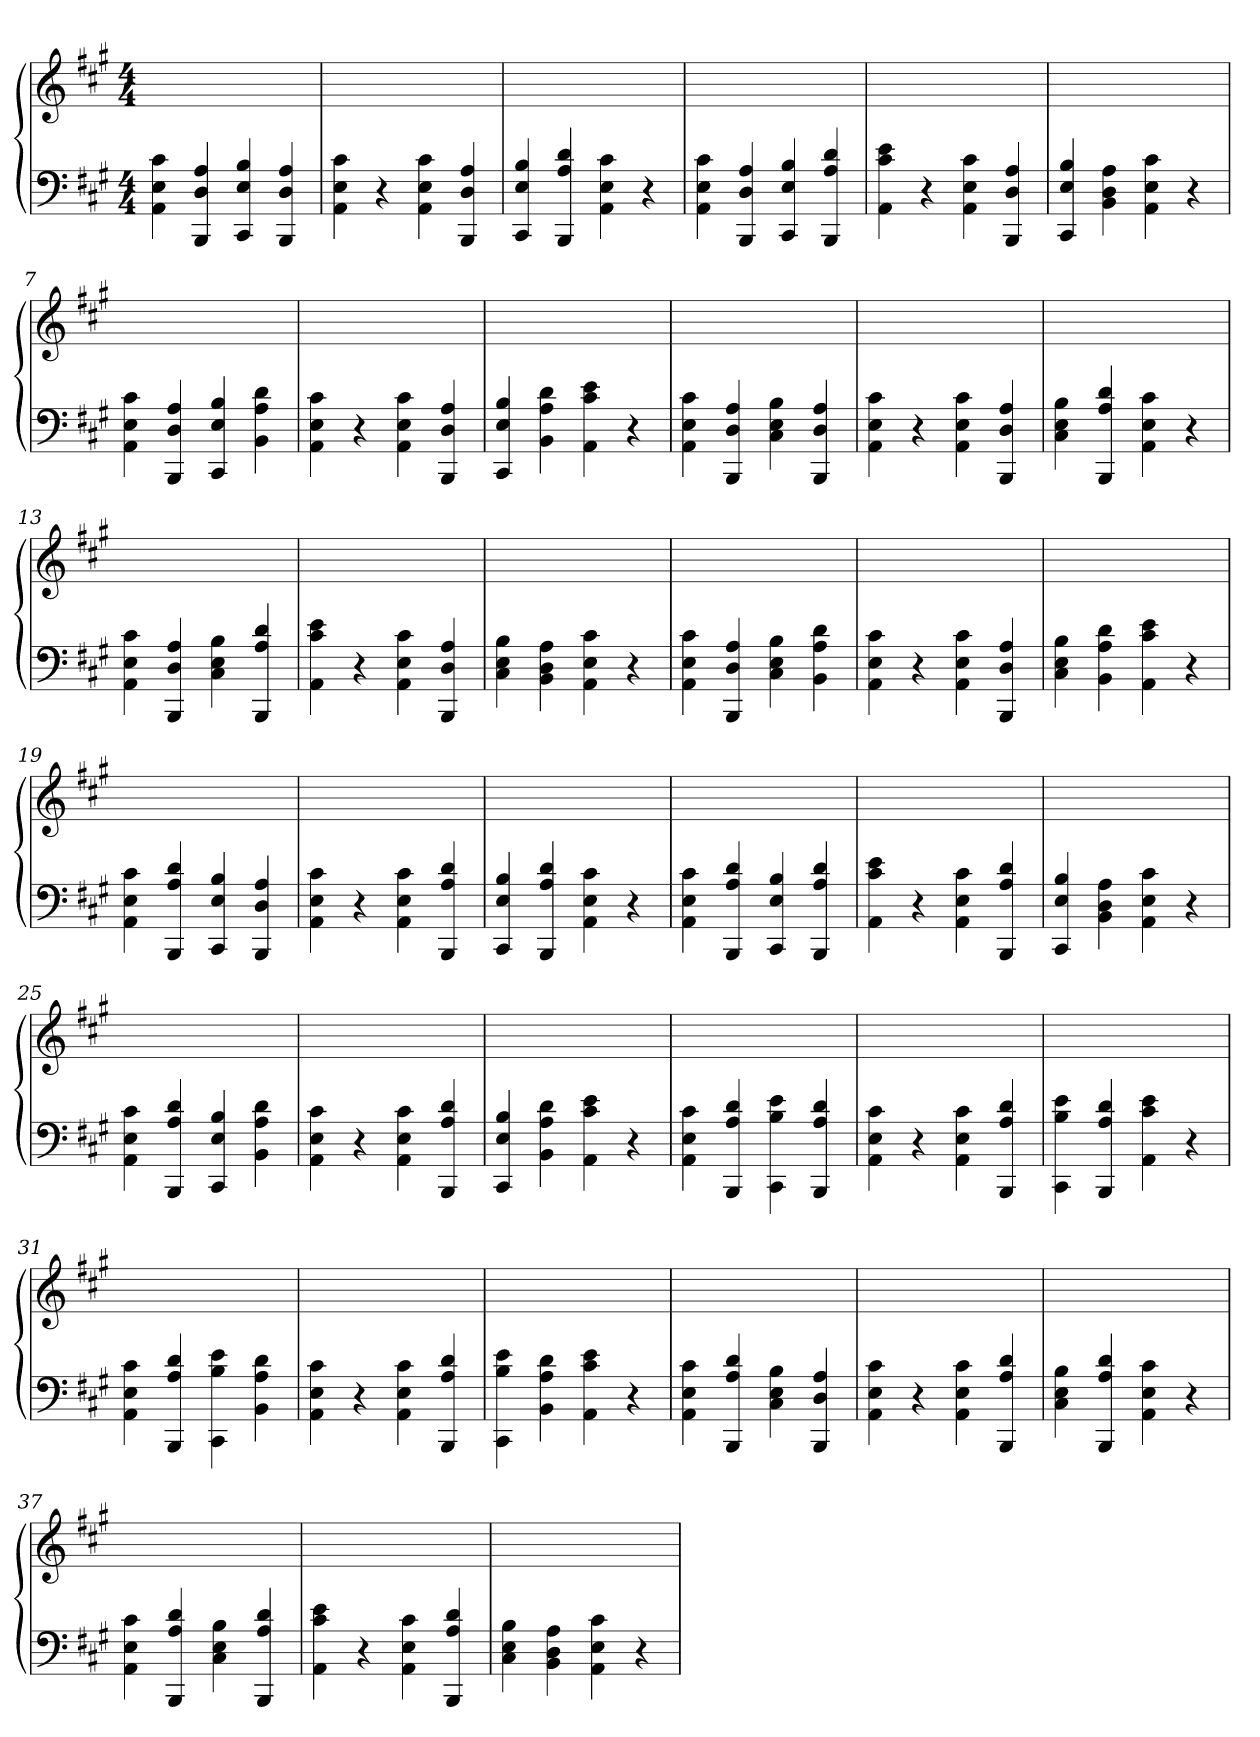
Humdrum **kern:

**kern	**kern
*part2	*part1
*staff2	*staff1
*clefF4	*clefG2
*k[f#c#g#]	*k[f#c#g#]
*A:	*A:
*M4/4	*M4/4
*MM60	*MM60
=1	=1
4AA 4E 4c#	1ryy
4BBB 4D 4A	.
4CC# 4E 4B	.
4BBB 4D 4A	.
=2	=2
4AA 4E 4c#	1ryy
4r	.
4AA 4E 4c#	.
4BBB 4D 4A	.
=3	=3
4CC# 4E 4B	1ryy
4BBB 4A 4d	.
4AA 4E 4c#	.
4r	.
=4	=4
4AA 4E 4c#	1ryy
4BBB 4D 4A	.
4CC# 4E 4B	.
4BBB 4A 4d	.
=5	=5
4AA 4c# 4e	1ryy
4r	.
4AA 4E 4c#	.
4BBB 4D 4A	.
=6	=6
4CC# 4E 4B	1ryy
4BB 4D 4A	.
4AA 4E 4c#	.
4r	.
=7	=7
4AA 4E 4c#	1ryy
4BBB 4D 4A	.
4CC# 4E 4B	.
4BB 4A 4d	.
=8	=8
4AA 4E 4c#	1ryy
4r	.
4AA 4E 4c#	.
4BBB 4D 4A	.
=9	=9
4CC# 4E 4B	1ryy
4BB 4A 4d	.
4AA 4c# 4e	.
4r	.
=10	=10
4AA 4E 4c#	1ryy
4BBB 4D 4A	.
4C# 4E 4B	.
4BBB 4D 4A	.
=11	=11
4AA 4E 4c#	1ryy
4r	.
4AA 4E 4c#	.
4BBB 4D 4A	.
=12	=12
4C# 4E 4B	1ryy
4BBB 4A 4d	.
4AA 4E 4c#	.
4r	.
=13	=13
4AA 4E 4c#	1ryy
4BBB 4D 4A	.
4C# 4E 4B	.
4BBB 4A 4d	.
=14	=14
4AA 4c# 4e	1ryy
4r	.
4AA 4E 4c#	.
4BBB 4D 4A	.
=15	=15
4C# 4E 4B	1ryy
4BB 4D 4A	.
4AA 4E 4c#	.
4r	.
=16	=16
4AA 4E 4c#	1ryy
4BBB 4D 4A	.
4C# 4E 4B	.
4BB 4A 4d	.
=17	=17
4AA 4E 4c#	1ryy
4r	.
4AA 4E 4c#	.
4BBB 4D 4A	.
=18	=18
4C# 4E 4B	1ryy
4BB 4A 4d	.
4AA 4c# 4e	.
4r	.
=19	=19
4AA 4E 4c#	1ryy
4BBB 4A 4d	.
4CC# 4E 4B	.
4BBB 4D 4A	.
=20	=20
4AA 4E 4c#	1ryy
4r	.
4AA 4E 4c#	.
4BBB 4A 4d	.
=21	=21
4CC# 4E 4B	1ryy
4BBB 4A 4d	.
4AA 4E 4c#	.
4r	.
=22	=22
4AA 4E 4c#	1ryy
4BBB 4A 4d	.
4CC# 4E 4B	.
4BBB 4A 4d	.
=23	=23
4AA 4c# 4e	1ryy
4r	.
4AA 4E 4c#	.
4BBB 4A 4d	.
=24	=24
4CC# 4E 4B	1ryy
4BB 4D 4A	.
4AA 4E 4c#	.
4r	.
=25	=25
4AA 4E 4c#	1ryy
4BBB 4A 4d	.
4CC# 4E 4B	.
4BB 4A 4d	.
=26	=26
4AA 4E 4c#	1ryy
4r	.
4AA 4E 4c#	.
4BBB 4A 4d	.
=27	=27
4CC# 4E 4B	1ryy
4BB 4A 4d	.
4AA 4c# 4e	.
4r	.
=28	=28
4AA 4E 4c#	1ryy
4BBB 4A 4d	.
4CC# 4B 4e	.
4BBB 4A 4d	.
=29	=29
4AA 4E 4c#	1ryy
4r	.
4AA 4E 4c#	.
4BBB 4A 4d	.
=30	=30
4CC# 4B 4e	1ryy
4BBB 4A 4d	.
4AA 4c# 4e	.
4r	.
=31	=31
4AA 4E 4c#	1ryy
4BBB 4A 4d	.
4CC# 4B 4e	.
4BB 4A 4d	.
=32	=32
4AA 4E 4c#	1ryy
4r	.
4AA 4E 4c#	.
4BBB 4A 4d	.
=33	=33
4CC# 4B 4e	1ryy
4BB 4A 4d	.
4AA 4c# 4e	.
4r	.
=34	=34
4AA 4E 4c#	1ryy
4BBB 4A 4d	.
4C# 4E 4B	.
4BBB 4D 4A	.
=35	=35
4AA 4E 4c#	1ryy
4r	.
4AA 4E 4c#	.
4BBB 4A 4d	.
=36	=36
4C# 4E 4B	1ryy
4BBB 4A 4d	.
4AA 4E 4c#	.
4r	.
=37	=37
4AA 4E 4c#	1ryy
4BBB 4A 4d	.
4C# 4E 4B	.
4BBB 4A 4d	.
=38	=38
4AA 4c# 4e	1ryy
4r	.
4AA 4E 4c#	.
4BBB 4A 4d	.
=39	=39
4C# 4E 4B	1ryy
4BB 4D 4A	.
4AA 4E 4c#	.
4r	.
=	=
*-	*-
